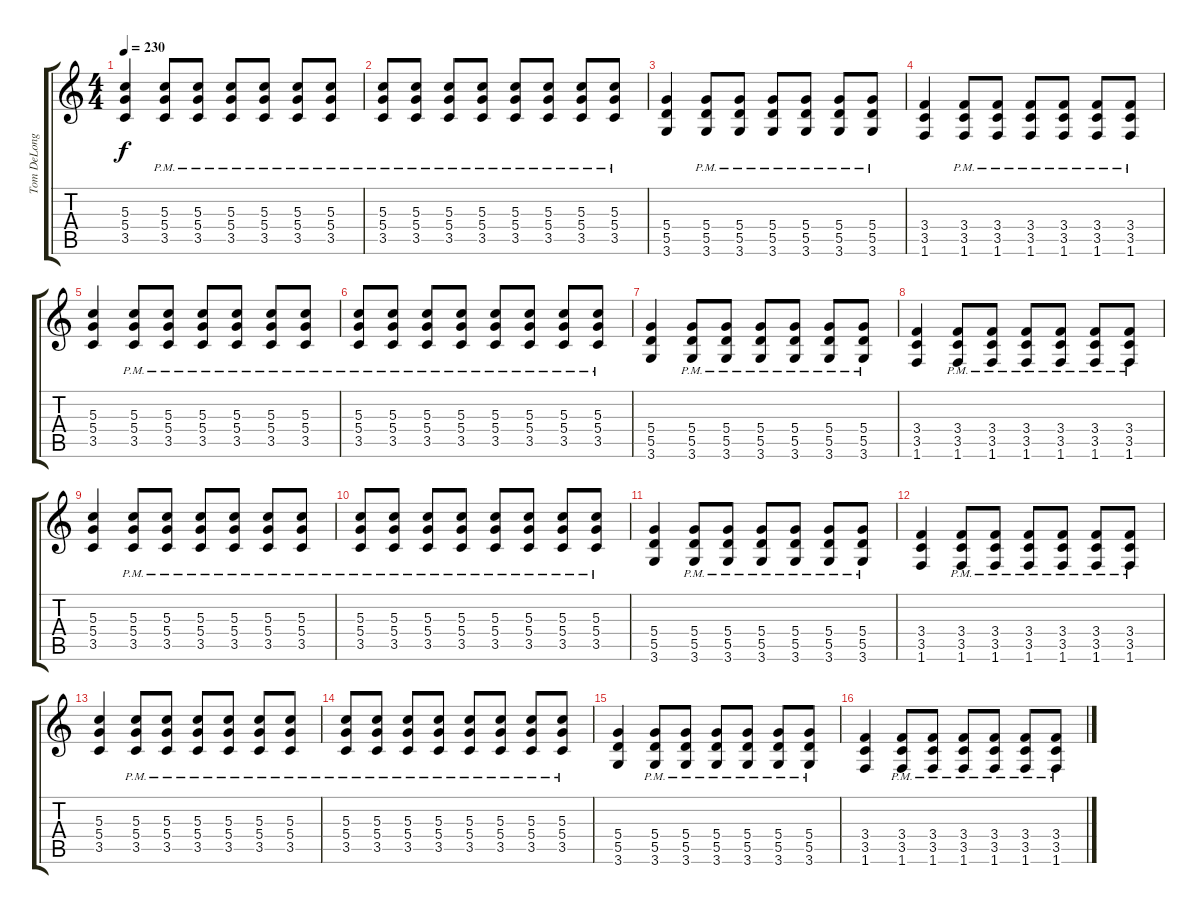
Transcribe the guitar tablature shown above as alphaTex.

\track ("Tom DeLonge" "Tom DeLong") {instrument distortionguitar}
\staff {score tabs}
\tuning (E4 B3 G3 D3 A2 E2) {hide}
\ts (4 4)
\tempo 230
\clef g2
\ks c
(5.3 5.4 3.5).4{dy f} (5.3{pm} 5.4{pm} 3.5{pm}).8 (5.3{pm} 5.4{pm} 3.5{pm}).8 (5.3{pm} 5.4{pm} 3.5{pm}).8 (5.3{pm} 5.4{pm} 3.5{pm}).8 (5.3{pm} 5.4{pm} 3.5{pm}).8 (5.3{pm} 5.4{pm} 3.5{pm}).8 |
(5.3{pm} 5.4{pm} 3.5{pm}).8 (5.3{pm} 5.4{pm} 3.5{pm}).8 (5.3{pm} 5.4{pm} 3.5{pm}).8 (5.3{pm} 5.4{pm} 3.5{pm}).8 (5.3{pm} 5.4{pm} 3.5{pm}).8 (5.3{pm} 5.4{pm} 3.5{pm}).8 (5.3{pm} 5.4{pm} 3.5{pm}).8 (5.3{pm} 5.4{pm} 3.5{pm}).8 |
(5.4 5.5 3.6).4 (5.4{pm} 5.5{pm} 3.6{pm}).8 (5.4{pm} 5.5{pm} 3.6{pm}).8 (5.4{pm} 5.5{pm} 3.6{pm}).8 (5.4{pm} 5.5{pm} 3.6{pm}).8 (5.4{pm} 5.5{pm} 3.6{pm}).8 (5.4{pm} 5.5{pm} 3.6{pm}).8 |
(3.4 3.5 1.6).4 (3.4{pm} 3.5{pm} 1.6{pm}).8 (3.4{pm} 3.5{pm} 1.6{pm}).8 (3.4{pm} 3.5{pm} 1.6{pm}).8 (3.4{pm} 3.5{pm} 1.6{pm}).8 (3.4{pm} 3.5{pm} 1.6{pm}).8 (3.4{pm} 3.5{pm} 1.6{pm}).8 |
(5.3 5.4 3.5).4 (5.3{pm} 5.4{pm} 3.5{pm}).8 (5.3{pm} 5.4{pm} 3.5{pm}).8 (5.3{pm} 5.4{pm} 3.5{pm}).8 (5.3{pm} 5.4{pm} 3.5{pm}).8 (5.3{pm} 5.4{pm} 3.5{pm}).8 (5.3{pm} 5.4{pm} 3.5{pm}).8 |
(5.3{pm} 5.4{pm} 3.5{pm}).8 (5.3{pm} 5.4{pm} 3.5{pm}).8 (5.3{pm} 5.4{pm} 3.5{pm}).8 (5.3{pm} 5.4{pm} 3.5{pm}).8 (5.3{pm} 5.4{pm} 3.5{pm}).8 (5.3{pm} 5.4{pm} 3.5{pm}).8 (5.3{pm} 5.4{pm} 3.5{pm}).8 (5.3{pm} 5.4{pm} 3.5{pm}).8 |
(5.4 5.5 3.6).4 (5.4{pm} 5.5{pm} 3.6{pm}).8 (5.4{pm} 5.5{pm} 3.6{pm}).8 (5.4{pm} 5.5{pm} 3.6{pm}).8 (5.4{pm} 5.5{pm} 3.6{pm}).8 (5.4{pm} 5.5{pm} 3.6{pm}).8 (5.4{pm} 5.5{pm} 3.6{pm}).8 |
(3.4 3.5 1.6).4 (3.4{pm} 3.5{pm} 1.6{pm}).8 (3.4{pm} 3.5{pm} 1.6{pm}).8 (3.4{pm} 3.5{pm} 1.6{pm}).8 (3.4{pm} 3.5{pm} 1.6{pm}).8 (3.4{pm} 3.5{pm} 1.6{pm}).8 (3.4{pm} 3.5{pm} 1.6{pm}).8 |
(5.3 5.4 3.5).4 (5.3{pm} 5.4{pm} 3.5{pm}).8 (5.3{pm} 5.4{pm} 3.5{pm}).8 (5.3{pm} 5.4{pm} 3.5{pm}).8 (5.3{pm} 5.4{pm} 3.5{pm}).8 (5.3{pm} 5.4{pm} 3.5{pm}).8 (5.3{pm} 5.4{pm} 3.5{pm}).8 |
(5.3{pm} 5.4{pm} 3.5{pm}).8 (5.3{pm} 5.4{pm} 3.5{pm}).8 (5.3{pm} 5.4{pm} 3.5{pm}).8 (5.3{pm} 5.4{pm} 3.5{pm}).8 (5.3{pm} 5.4{pm} 3.5{pm}).8 (5.3{pm} 5.4{pm} 3.5{pm}).8 (5.3{pm} 5.4{pm} 3.5{pm}).8 (5.3{pm} 5.4{pm} 3.5{pm}).8 |
(5.4 5.5 3.6).4 (5.4{pm} 5.5{pm} 3.6{pm}).8 (5.4{pm} 5.5{pm} 3.6{pm}).8 (5.4{pm} 5.5{pm} 3.6{pm}).8 (5.4{pm} 5.5{pm} 3.6{pm}).8 (5.4{pm} 5.5{pm} 3.6{pm}).8 (5.4{pm} 5.5{pm} 3.6{pm}).8 |
(3.4 3.5 1.6).4 (3.4{pm} 3.5{pm} 1.6{pm}).8 (3.4{pm} 3.5{pm} 1.6{pm}).8 (3.4{pm} 3.5{pm} 1.6{pm}).8 (3.4{pm} 3.5{pm} 1.6{pm}).8 (3.4{pm} 3.5{pm} 1.6{pm}).8 (3.4{pm} 3.5{pm} 1.6{pm}).8 |
(5.3 5.4 3.5).4 (5.3{pm} 5.4{pm} 3.5{pm}).8 (5.3{pm} 5.4{pm} 3.5{pm}).8 (5.3{pm} 5.4{pm} 3.5{pm}).8 (5.3{pm} 5.4{pm} 3.5{pm}).8 (5.3{pm} 5.4{pm} 3.5{pm}).8 (5.3{pm} 5.4{pm} 3.5{pm}).8 |
(5.3{pm} 5.4{pm} 3.5{pm}).8 (5.3{pm} 5.4{pm} 3.5{pm}).8 (5.3{pm} 5.4{pm} 3.5{pm}).8 (5.3{pm} 5.4{pm} 3.5{pm}).8 (5.3{pm} 5.4{pm} 3.5{pm}).8 (5.3{pm} 5.4{pm} 3.5{pm}).8 (5.3{pm} 5.4{pm} 3.5{pm}).8 (5.3{pm} 5.4{pm} 3.5{pm}).8 |
(5.4 5.5 3.6).4 (5.4{pm} 5.5{pm} 3.6{pm}).8 (5.4{pm} 5.5{pm} 3.6{pm}).8 (5.4{pm} 5.5{pm} 3.6{pm}).8 (5.4{pm} 5.5{pm} 3.6{pm}).8 (5.4{pm} 5.5{pm} 3.6{pm}).8 (5.4{pm} 5.5{pm} 3.6{pm}).8 |
(3.4 3.5 1.6).4 (3.4{pm} 3.5{pm} 1.6{pm}).8 (3.4{pm} 3.5{pm} 1.6{pm}).8 (3.4{pm} 3.5{pm} 1.6{pm}).8 (3.4{pm} 3.5{pm} 1.6{pm}).8 (3.4{pm} 3.5{pm} 1.6{pm}).8 (3.4{pm} 3.5{pm} 1.6{pm}).8
